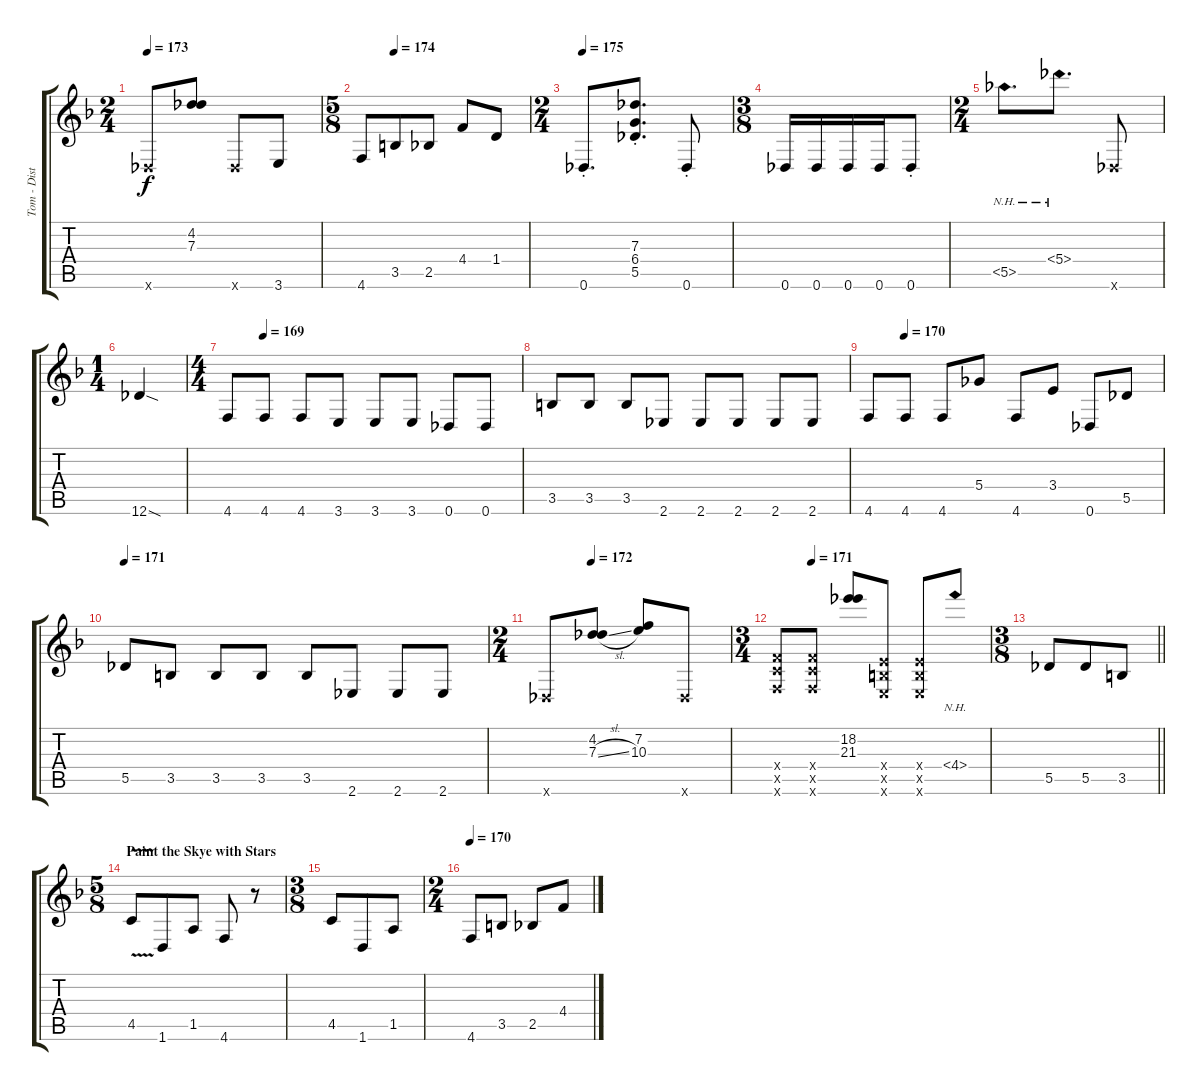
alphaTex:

\track ("Tom - Dist. Guitar" "Tom - Dist") {instrument overdrivenguitar}
\staff {score tabs}
\tuning (Eb4 Bb3 Gb3 Db3 Ab2 Db2) {hide}
\ts (2 4)
\tempo 173
\clef g2
\ks dminor
0.6{x}.8{dy f} (4.2 7.3).8 0.6{x}.8 3.6.8 |
\ts (5 8)
\tempo (174 0.2)
4.6.8 3.5.8 2.5.8 4.4.8 1.4.8 |
\ts (2 4)
\tempo 175
0.6{st}.8{d} (7.3{st} 6.4{st} 5.5{st}).8{d} 0.6{st}.8 |
\ts (3 8)
0.6.16 0.6.16 0.6.16 0.6.16 0.6{st}.8 |
\ts (2 4)
5.5{nh}.8{d} 5.4{nh}.8{d} 0.6{x}.8 |
\ts (1 4)
12.6{sod}.4 |
\ts (4 4)
\tempo (169 0.125)
4.6.8 4.6.8 4.6.8 3.6.8 3.6.8 3.6.8 0.6.8 0.6.8 |
3.5.8 3.5.8 3.5.8 2.6.8 2.6.8 2.6.8 2.6.8 2.6.8 |
\tempo (170 0.125)
4.6.8 4.6.8 4.6.8 5.4.8 4.6.8 3.4.8 0.6.8 5.5.8 |
\tempo 171
5.5.8 3.5.8 3.5.8 3.5.8 3.5.8 2.6.8 2.6.8 2.6.8 |
\ts (2 4)
\tempo (172 0.25)
0.6{x}.8 (4.2 7.3{sl}).8 (7.2 10.3).8 0.6{x}.8 |
\ts (3 4)
\tempo (171 0.16666666666666666)
(4.4{x} 4.5{x} 4.6{x}).8 (4.4{x} 4.5{x} 4.6{x}).8 (18.2 21.3).8 (3.4{x} 3.5{x} 3.6{x}).8 (3.4{x} 3.5{x} 3.6{x}).8 4.4{nh}.8 |
\ts (3 8)
\barLineRight lightlight
5.5.8 5.5.8 3.5.8 |
\ts (5 8)
\section ("" "Paint the Skye with Stars")
4.5{v}.8 1.6.8 1.5.8 4.6.8 r.8 |
\ts (3 8)
4.5.8 1.6.8 1.5.8 |
\ts (2 4)
\tempo 170
4.6.8 3.5.8 2.5.8 4.4.8
